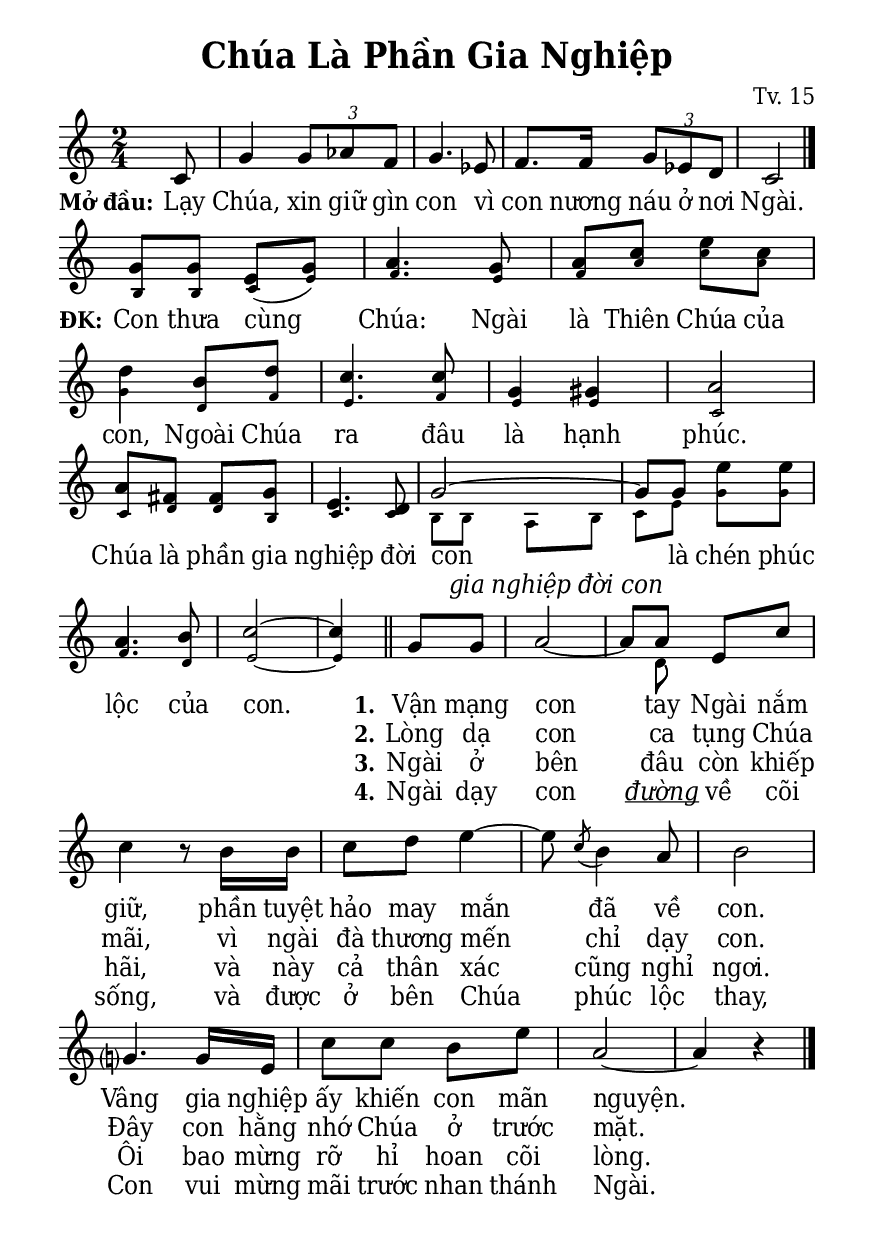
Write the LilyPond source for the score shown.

% Cài đặt chung\
\version "2.22.1"
\include "english.ly"

\header {
  title = "Chúa Là Phần Gia Nghiệp"
  composer = "Tv. 15"
  %arranger = "Lm. Kim Long"
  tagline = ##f
}

% Nhạc phiên khúc
nhacPhienKhucSop = \relative c' {
  \partial 8 c8 |
  g'4 \tuplet 3/2 { g8 af f } |
  g4. ef8 |
  f8. f16 \tuplet 3/2 { g8 ef d } |
  c2 \bar "|." \break
  
  g'8 g e (g) |
  a4. g8 |
  a c e c |
  d4 b8 d |
  c4. c8 |
  g4 gs |
  a2 |
  a8 fs fs g |
  e4. d8 |
  g2 ~ |
  g8 g e' e |
  a,4. b8 |
  c2 ~ |
  c4 \bar "||"
  
  g8 g |
  a2 ~ |
  a8
  <<
    {
      \voiceOne
      a
    }
    \new Voice = "splitpart" {
      \voiceTwo
      \tweak font-size #-2
      d,
    }
  >>
  \oneVoice
  e c' |
  c4 r8 b16 b |
  c8 d e4 ~ |
  e8 \slashedGrace { c8 ( } b4) a8 |
  b2 |
  g!?4. g16 e |
  c'8 c b e |
  a,2 ~ |
  a4 r \bar "|."
}

nhacPhienKhucAlto = \relative c' {
  r8 |
  R2*4
  b8 b c (e) |
  f4. e8 |
  f a c a |
  g4 d8 f |
  e4. f8 |
  e4 e |
  c2 c8 d d b |
  c4. c8 |
  b b a b |
  c [e] g g |
  f4. d8 |
  e2 ~ |
  e4
}

% Lời phiên khúc
loiPhienKhucSop = \lyrics {
  \set stanza = "Mở đầu:"
  Lạy Chúa, xin giữ gìn con vì con nương náu ở nơi Ngài.
  \set stanza = "ĐK:"
  Con thưa cùng Chúa:
  Ngài là Thiên Chúa của con,
  Ngoài Chúa ra đâu là hạnh phúc.
  Chúa là phần gia nghiệp đời con
  là chén phúc lộc của con.
  <<
    {
      \set stanza = "1."
      Vận mạng con tay Ngài nắm giữ,
      phần tuyệt hảo may mắn đã về con.
      Vâng gia nghiệp ấy khiến con mãn nguyện.
    }
    \new Lyrics {
	    \set associatedVoice = "beSop"
	    \set stanza = "2."
	    Lòng dạ con ca tụng Chúa mãi,
	    vì ngài đà thương mến chỉ dạy con.
	    Đây con hằng nhớ Chúa ở trước mặt.
    }
    \new Lyrics {
	    \set associatedVoice = "beSop"
	    \set stanza = "3."
	    Ngài ở bên đâu còn khiếp hãi,
	    và này cả thân xác cũng nghỉ ngơi.
	    Ôi bao mừng rỡ hỉ hoan cõi lòng.
    }
    \new Lyrics {
	    \set associatedVoice = "beSop"
	    \set stanza = "4."
	    Ngài dạy con
	    \markup { \italic \underline "đường" }
	    về cõi sống,
	    và được ở bên Chúa phúc lộc thay,
	    Con vui mừng mãi trước nhan thánh Ngài.
    }
  >>
}

loiPhienKhucAlto = \lyrics {
  \repeat unfold 24 { _ }
  \override Lyrics.LyricText.font-shape = #'italic
  gia nghiệp đời con
}

% Dàn trang
\paper {
  #(set-paper-size "a5")
  top-margin = 5\mm
  bottom-margin = 5\mm
  left-margin = 10\mm
  right-margin = 10\mm
  indent = #0
  #(define fonts
	 (make-pango-font-tree "Deja Vu Serif Condensed"
	 		       "Deja Vu Serif Condensed"
			       "Deja Vu Serif Condensed"
			       (/ 20 20)))
  print-page-number = ##f
  page-count = #1
}

TongNhip = {
  \key c \major \time 2/4
  \set Timing.beamExceptions = #'()
  \set Timing.baseMoment = #(ly:make-moment 1/4)
}

% Đổi kích thước nốt cho bè phụ
notBePhu =
#(define-music-function (font-size music) (number? ly:music?)
   (for-some-music
     (lambda (m)
       (if (music-is-of-type? m 'rhythmic-event)
           (begin
             (set! (ly:music-property m 'tweaks)
                   (cons `(font-size . ,font-size)
                         (ly:music-property m 'tweaks)))
             #t)
           #f))
     music)
   music)

\score {
  \new ChoirStaff <<
    \new Staff \with {
        \consists "Merge_rests_engraver"
        printPartCombineTexts = ##f
      }
      <<
      \new Voice \TongNhip \partCombine 
        \nhacPhienKhucSop
        \notBePhu -3 { \nhacPhienKhucAlto }
      \new NullVoice = beSop \nhacPhienKhucSop
      \new Lyrics \lyricsto beSop \loiPhienKhucSop
      \new NullVoice = beAlto \nhacPhienKhucAlto
      \new Lyrics \lyricsto beAlto \loiPhienKhucAlto
      >>
  >>
  \layout {
    %\override Staff.TimeSignature.transparent = ##t
    \override Lyrics.LyricSpace.minimum-distance = #0.6
    \override Score.BarNumber.break-visibility = ##(#f #f #f)
    \override Score.SpacingSpanner.uniform-stretching = ##t
  } 
}
